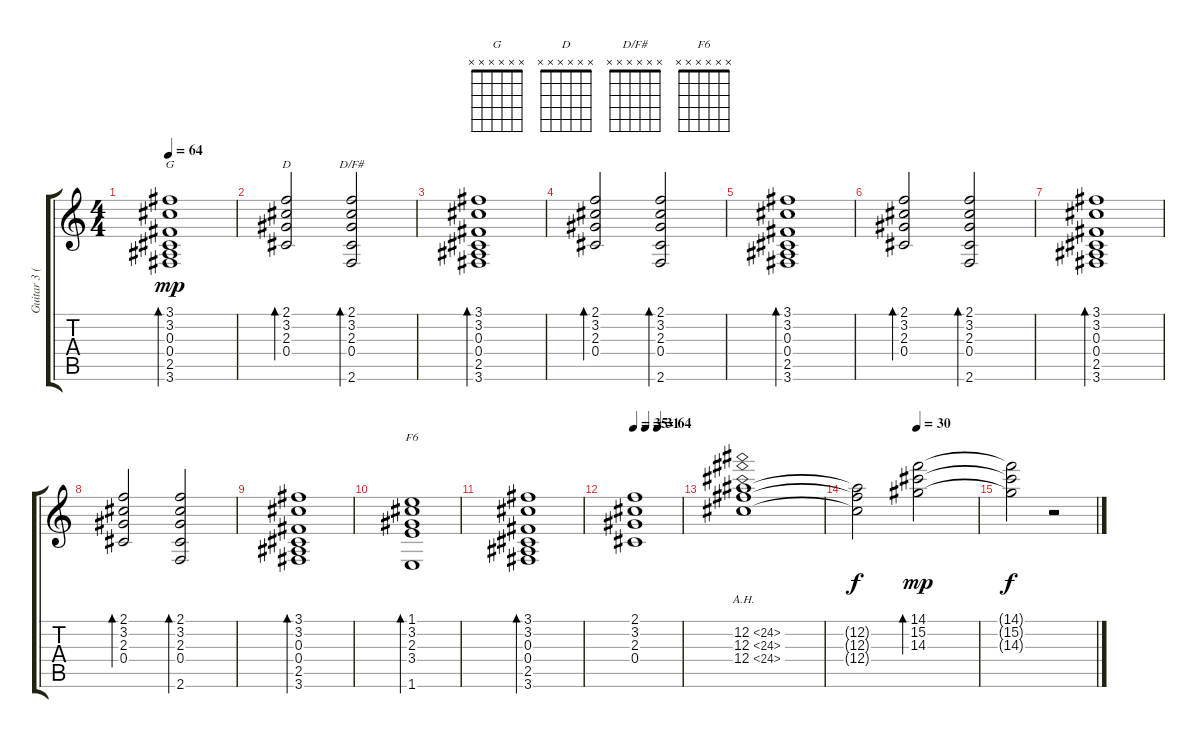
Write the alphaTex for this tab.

\track ("Guitar 3 (Duff)" "Guitar 3 (") {instrument acousticguitarsteel}
\staff {score tabs}
\tuning (Eb4 Bb3 Gb3 Db3 Ab2 Eb2) {hide}
\chord ("G" x x x x x x)
\chord ("D" x x x x x x)
\chord ("D/F#" x x x x x x)
\chord ("F6" x x x x x x)
\ts (4 4)
\tempo 64
\clef g2
\ks c
(3.1 3.2 0.3 0.4 2.5 3.6).1{bd 120 ch "G" dy mp} |
(2.1 3.2 2.3 0.4).2{bd 120 ch "D"} (2.1 3.2 2.3 0.4 2.6).2{bd 120 ch "D/F#"} |
(3.1 3.2 0.3 0.4 2.5 3.6).1{bd 120} |
(2.1 3.2 2.3 0.4).2{bd 120} (2.1 3.2 2.3 0.4 2.6).2{bd 120} |
(3.1 3.2 0.3 0.4 2.5 3.6).1{bd 120} |
(2.1 3.2 2.3 0.4).2{bd 120} (2.1 3.2 2.3 0.4 2.6).2{bd 120} |
(3.1 3.2 0.3 0.4 2.5 3.6).1{bd 120} |
(2.1 3.2 2.3 0.4).2{bd 120} (2.1 3.2 2.3 0.4 2.6).2{bd 120} |
(3.1 3.2 0.3 0.4 2.5 3.6).1{bd 120} |
(1.1 3.2 2.3 3.4 1.6).1{bd 120 ch "F6"} |
(3.1 3.2 0.3 0.4 2.5 3.6).1{bd 120} |
\tempo 35
\tempo (31 0.25)
\tempo (64 0.5)
(2.1 3.2 2.3 0.4).1 |
(12.2{ah 12} 12.3{ah 12} 12.4{ah 12}).1 |
\tempo (30 0.5)
(12.2{t} 12.3{t} 12.4{t}).2{dy f} (14.1 15.2 14.3).2{bd 120 dy mp} |
(14.1{t} 15.2{t} 14.3{t}).2{dy f} r.2
